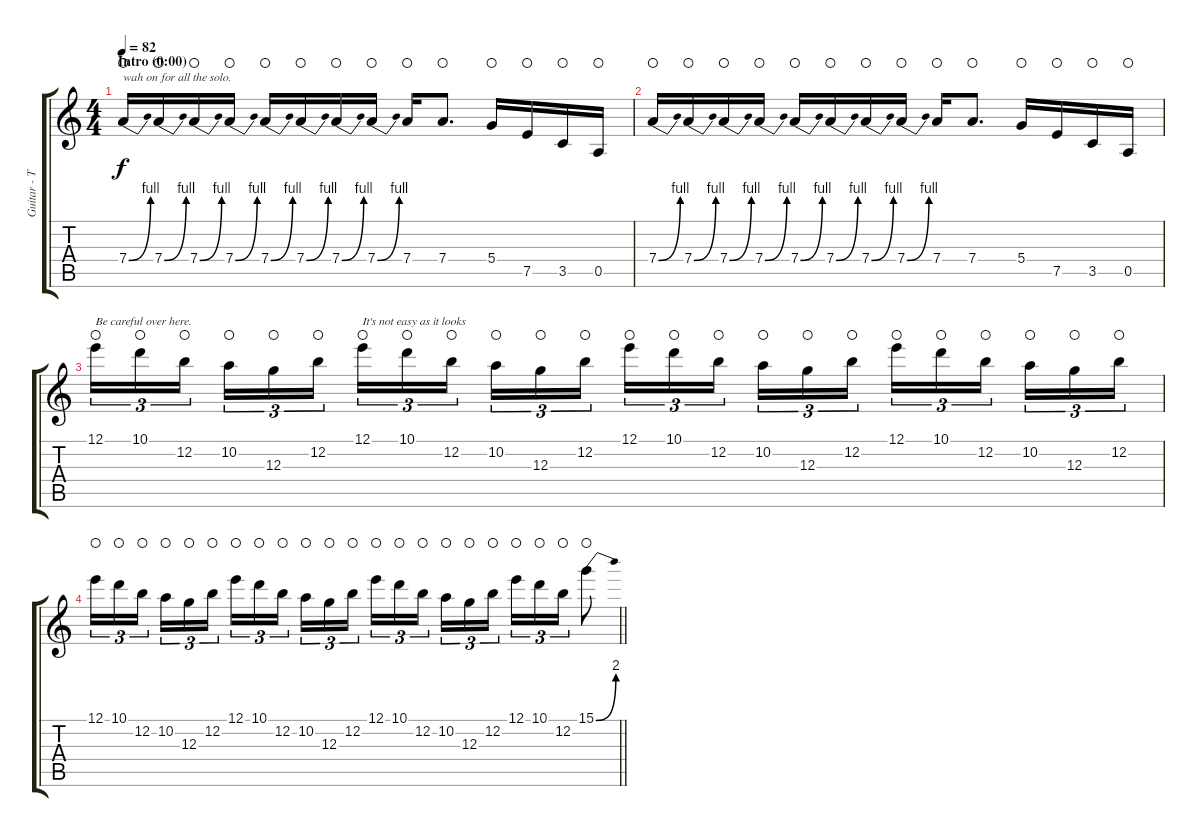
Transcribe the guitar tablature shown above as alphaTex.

\track ("Guitar - Tom" "Guitar - T") {instrument distortionguitar}
\staff {score tabs}
\tuning (E4 B3 G3 D3 A2 E2) {hide}
\ts (4 4)
\section ("" "Intro (0:00)")
\tempo 82
\clef g2
\ks c
7.4{be (bend 0 0 60 4)}.16{txt "wah on for all the solo." dy f instrument distortionguitar waho} 7.4{be (bend 0 0 60 4)}.16{waho} 7.4{be (bend 0 0 60 4)}.16{waho} 7.4{be (bend 0 0 60 4)}.16{waho} 7.4{be (bend 0 0 60 4)}.16{waho} 7.4{be (bend 0 0 60 4)}.16{waho} 7.4{be (bend 0 0 60 4)}.16{waho} 7.4{be (bend 0 0 60 4)}.16{waho} 7.4.16{waho} 7.4.8{d waho} 5.4.16{waho} 7.5.16{waho} 3.5.16{waho} 0.5.16{waho} |
7.4{be (bend 0 0 60 4)}.16{waho} 7.4{be (bend 0 0 60 4)}.16{waho} 7.4{be (bend 0 0 60 4)}.16{waho} 7.4{be (bend 0 0 60 4)}.16{waho} 7.4{be (bend 0 0 60 4)}.16{waho} 7.4{be (bend 0 0 60 4)}.16{waho} 7.4{be (bend 0 0 60 4)}.16{waho} 7.4{be (bend 0 0 60 4)}.16{waho} 7.4.16{waho} 7.4.8{d waho} 5.4.16{waho} 7.5.16{waho} 3.5.16{waho} 0.5.16{waho} |
12.1.16{tu (3 2) txt "Be careful over here." waho} 10.1.16{tu (3 2) waho} 12.2.16{tu (3 2) waho beam splitsecondary} 10.2.16{tu (3 2) waho} 12.3.16{tu (3 2) waho} 12.2.16{tu (3 2) waho} 12.1.16{tu (3 2) txt "It's not easy as it looks" waho} 10.1.16{tu (3 2) waho} 12.2.16{tu (3 2) waho beam splitsecondary} 10.2.16{tu (3 2) waho} 12.3.16{tu (3 2) waho} 12.2.16{tu (3 2) waho} 12.1.16{tu (3 2) waho} 10.1.16{tu (3 2) waho} 12.2.16{tu (3 2) waho beam splitsecondary} 10.2.16{tu (3 2) waho} 12.3.16{tu (3 2) waho} 12.2.16{tu (3 2) waho} 12.1.16{tu (3 2) waho} 10.1.16{tu (3 2) waho} 12.2.16{tu (3 2) waho beam splitsecondary} 10.2.16{tu (3 2) waho} 12.3.16{tu (3 2) waho} 12.2.16{tu (3 2) waho} |
\barLineRight lightlight
12.1.16{tu (3 2) waho} 10.1.16{tu (3 2) waho} 12.2.16{tu (3 2) waho beam splitsecondary} 10.2.16{tu (3 2) waho} 12.3.16{tu (3 2) waho} 12.2.16{tu (3 2) waho} 12.1.16{tu (3 2) waho} 10.1.16{tu (3 2) waho} 12.2.16{tu (3 2) waho beam splitsecondary} 10.2.16{tu (3 2) waho} 12.3.16{tu (3 2) waho} 12.2.16{tu (3 2) waho} 12.1.16{tu (3 2) waho} 10.1.16{tu (3 2) waho} 12.2.16{tu (3 2) waho beam splitsecondary} 10.2.16{tu (3 2) waho} 12.3.16{tu (3 2) waho} 12.2.16{tu (3 2) waho} 12.1.16{tu (3 2) waho} 10.1.16{tu (3 2) waho} 12.2.16{tu (3 2) waho} 15.1{be (bend 0 0 60 8)}.8{waho}
